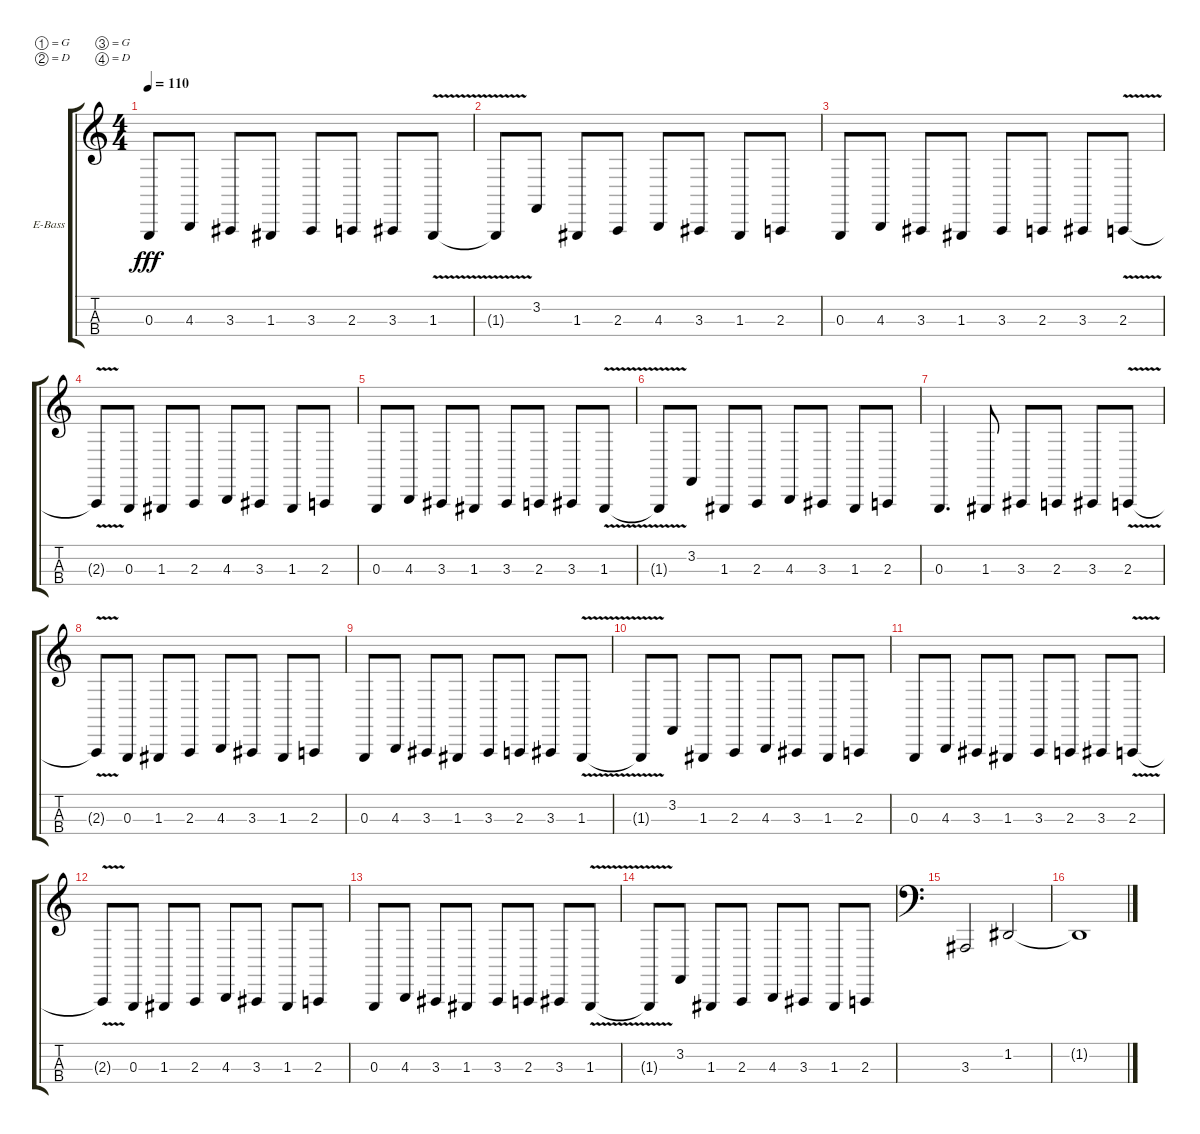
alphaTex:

\bracketExtendMode groupsimilarinstruments
\firstSystemTrackNameOrientation horizontal
\otherSystemsTrackNameOrientation horizontal
\track ("James" "E-Bass") {instrument electricbassfinger}
\staff {score tabs}
\tuning (G1 D1 G0 D0)
\ts (4 4)
\tempo 110
\clef g2
\ks c
0.3.8{dy fff} 4.3.8 3.3.8 1.3.8 3.3.8 2.3.8 3.3.8 1.3{v}.8 |
1.3{v t}.8 3.2.8 1.3.8 2.3.8 4.3.8 3.3.8 1.3.8 2.3.8 |
0.3.8 4.3.8 3.3.8 1.3.8 3.3.8 2.3.8 3.3.8 2.3{v}.8 |
2.3{v t}.8 0.3.8 1.3.8 2.3.8 4.3.8 3.3.8 1.3.8 2.3.8 |
0.3.8 4.3.8 3.3.8 1.3.8 3.3.8 2.3.8 3.3.8 1.3{v}.8 |
1.3{v t}.8 3.2.8 1.3.8 2.3.8 4.3.8 3.3.8 1.3.8 2.3.8 |
0.3.4{d} 1.3.8 3.3.8 2.3.8 3.3.8 2.3{v}.8 |
2.3{v t}.8 0.3.8 1.3.8 2.3.8 4.3.8 3.3.8 1.3.8 2.3.8 |
0.3.8 4.3.8 3.3.8 1.3.8 3.3.8 2.3.8 3.3.8 1.3{v}.8 |
1.3{v t}.8 3.2.8 1.3.8 2.3.8 4.3.8 3.3.8 1.3.8 2.3.8 |
0.3.8 4.3.8 3.3.8 1.3.8 3.3.8 2.3.8 3.3.8 2.3{v}.8 |
2.3{v t}.8 0.3.8 1.3.8 2.3.8 4.3.8 3.3.8 1.3.8 2.3.8 |
0.3.8 4.3.8 3.3.8 1.3.8 3.3.8 2.3.8 3.3.8 1.3{v}.8 |
1.3{v t}.8 3.2.8 1.3.8 2.3.8 4.3.8 3.3.8 1.3.8 2.3.8 |
\clef f4
3.3.2 1.2.2 |
1.2{t}.1
